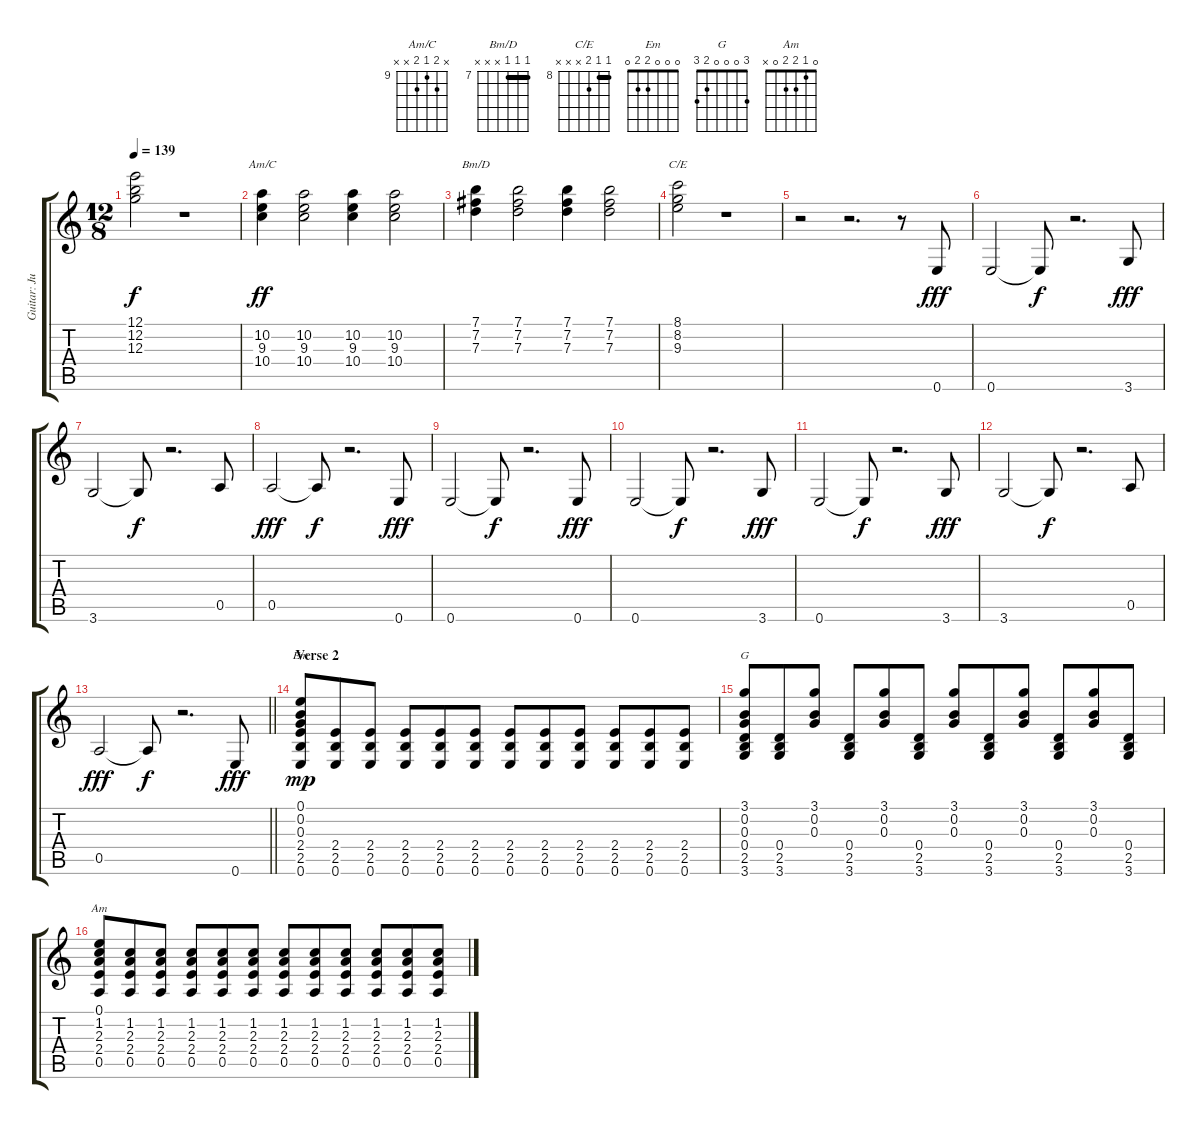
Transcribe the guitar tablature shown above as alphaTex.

\track ("Guitar: Justin Hayward" "Guitar: Ju") {instrument distortionguitar}
\staff {score tabs}
\tuning (E4 B3 G3 D3 A2 E2) {hide}
\chord ("Am/C" x 10 9 10 x x) {firstfret 9}
\chord ("Bm/D" 7 7 7 x x x) {firstfret 7 barre 7}
\chord ("C/E" 8 8 9 x x x) {firstfret 8 barre 8}
\chord ("Em" 0 0 0 2 2 0)
\chord ("G" 3 0 0 0 2 3)
\chord ("Am" 0 1 2 2 0 x)
\ts (12 8)
\tempo 139
\clef g2
\ks c
(12.1{t} 12.2{t} 12.3{t}).2{dy f} r.1 |
(10.2 9.3 10.4).4{ch "Am/C" dy ff} (10.2 9.3 10.4).2 (10.2 9.3 10.4).4 (10.2 9.3 10.4).2 |
(7.1 7.2 7.3).4{ch "Bm/D"} (7.1 7.2 7.3).2 (7.1 7.2 7.3).4 (7.1 7.2 7.3).2 |
(8.1 8.2 9.3).2{ch "C/E"} r.1 |
r.2 r.2{d} r.8 0.6.8{dy fff} |
0.6.2 0.6{t}.8{dy f} r.2{d} 3.6.8{dy fff} |
3.6.2 3.6{t}.8{dy f} r.2{d} 0.5.8 |
0.5.2{dy fff} 0.5{t}.8{dy f} r.2{d} 0.6.8{dy fff} |
0.6.2 0.6{t}.8{dy f} r.2{d} 0.6.8{dy fff} |
0.6.2 0.6{t}.8{dy f} r.2{d} 3.6.8{dy fff volume 8} |
0.6.2 0.6{t}.8{dy f} r.2{d} 3.6.8{dy fff} |
3.6.2 3.6{t}.8{dy f} r.2{d} 0.5.8 |
\barLineRight lightlight
0.5.2{dy fff} 0.5{t}.8{dy f} r.2{d} 0.6.8{dy fff} |
\section ("" "Verse 2")
(0.1 0.2 0.3 2.4 2.5 0.6).8{ch "Em" dy mp} (2.4 2.5 0.6).8 (2.4 2.5 0.6).8 (2.4 2.5 0.6).8 (2.4 2.5 0.6).8 (2.4 2.5 0.6).8 (2.4 2.5 0.6).8 (2.4 2.5 0.6).8 (2.4 2.5 0.6).8 (2.4 2.5 0.6).8 (2.4 2.5 0.6).8 (2.4 2.5 0.6).8 |
(3.1 0.2 0.3 0.4 2.5 3.6).8{ch "G"} (0.4 2.5 3.6).8 (3.1 0.2 0.3).8 (0.4 2.5 3.6).8 (3.1 0.2 0.3).8 (0.4 2.5 3.6).8 (3.1 0.2 0.3).8 (0.4 2.5 3.6).8 (3.1 0.2 0.3).8 (0.4 2.5 3.6).8 (3.1 0.2 0.3).8 (0.4 2.5 3.6).8 |
(0.1 1.2 2.3 2.4 0.5).8{ch "Am"} (1.2 2.3 2.4 0.5).8 (1.2 2.3 2.4 0.5).8 (1.2 2.3 2.4 0.5).8 (1.2 2.3 2.4 0.5).8 (1.2 2.3 2.4 0.5).8 (1.2 2.3 2.4 0.5).8 (1.2 2.3 2.4 0.5).8 (1.2 2.3 2.4 0.5).8 (1.2 2.3 2.4 0.5).8 (1.2 2.3 2.4 0.5).8 (1.2 2.3 2.4 0.5).8
